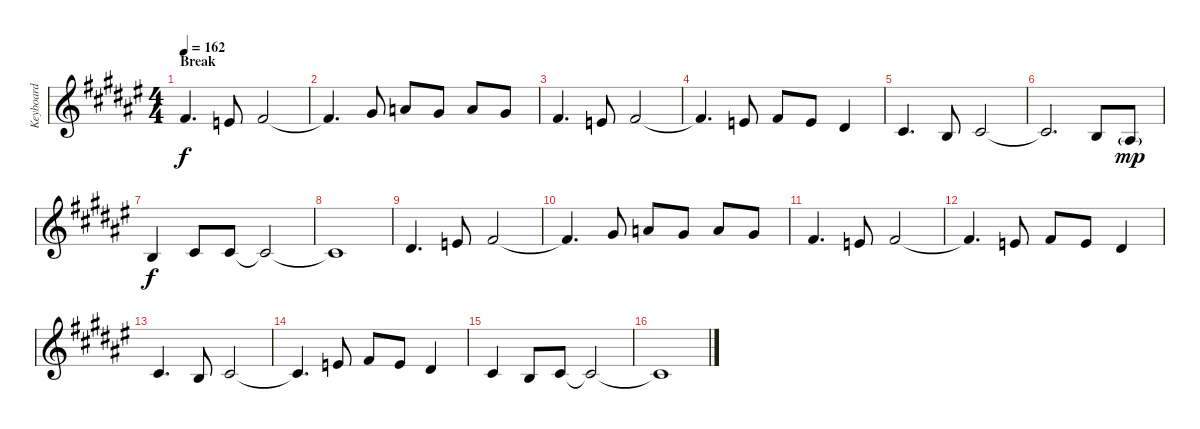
\track ("Keyboard" "Keyboard") {instrument lead2sawtooth}
\staff {score}
\tuning (E4 B3 G3 D3 A2 E2) {hide}
\ts (4 4)
\section ("" "Break")
\tempo 162
\clef g2
\ks f#
11.3.4{d dy f} 9.3.8 11.3.2 |
11.3{t}.4{d} 13.3.8 14.3.8 13.3.8 14.3.8 13.3.8 |
11.3.4{d} 9.3.8 11.3.2 |
11.3{t}.4{d} 9.3.8 11.3.8 9.3.8 8.3.4 |
6.3.4{d} 4.3.8 6.3.2 |
6.3{t}.2{d} 4.3.8 3.3{g}.8{dy mp} |
4.3.4{dy f} 6.3.8 6.3.8 6.3{t}.2 |
6.3{t}.1 |
8.3.4{d} 9.3.8 11.3.2 |
11.3{t}.4{d} 13.3.8 14.3.8 13.3.8 14.3.8 13.3.8 |
11.3.4{d} 9.3.8 11.3.2 |
11.3{t}.4{d} 9.3.8 11.3.8 9.3.8 8.3.4 |
6.3.4{d} 4.3.8 6.3.2 |
6.3{t}.4{d} 9.3.8 11.3.8 9.3.8 8.3.4 |
6.3.4 4.3.8 6.3.8 6.3{t}.2 |
6.3{t}.1
